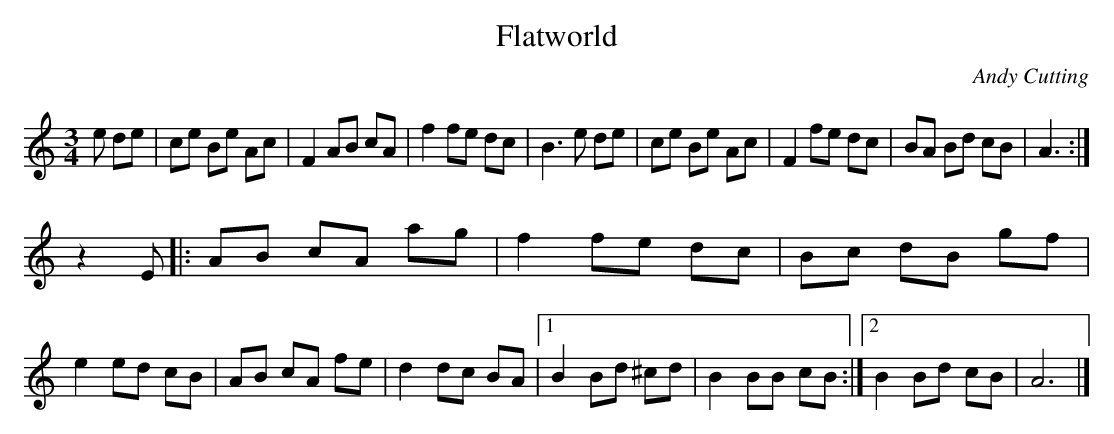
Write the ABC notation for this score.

X:1
T:Flatworld
C:Andy Cutting
L:1/8
M:3/4
K:A minor
e de|ce Be Ac|F2AB cA|f2 fe dc|B3 e de|\
ce Be Ac|F2 fe dc|BA Bd cB|A3:|
z2E|:AB cA ag|f2 fe dc|Bc dB gf|e2 ed cB|AB cA fe|\
d2 dc BA|1 B2 Bd ^cd|B2 BB cB:|2 B2 Bd cB|A6|]
